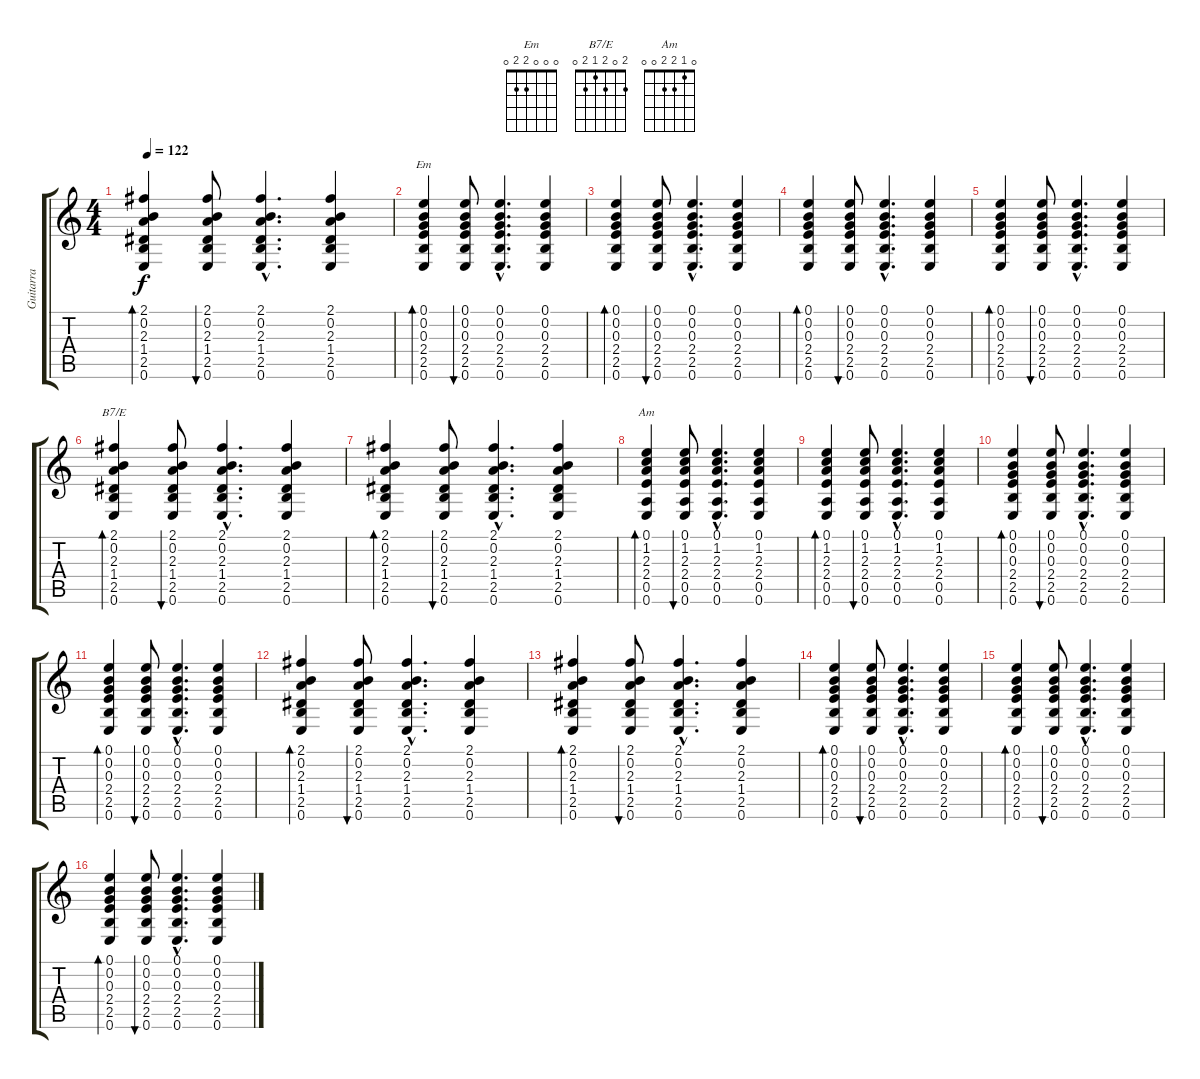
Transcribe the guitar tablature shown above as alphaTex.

\track ("Guitarra" "Guitarra") {instrument electricguitarjazz}
\staff {score tabs}
\tuning (E4 B3 G3 D3 A2 E2) {hide}
\chord ("Em" 0 0 0 2 2 0)
\chord ("B7/E" 2 0 2 1 2 0)
\chord ("Am" 0 1 2 2 0 0)
\ts (4 4)
\tempo 122
\clef g2
\ks c
(2.1 0.2 2.3 1.4 2.5 0.6).4{bd 60 dy f} (2.1 0.2 2.3 1.4 2.5 0.6).8{bu 60} (2.1{hac} 0.2{hac} 2.3{hac} 1.4{hac} 2.5{hac} 0.6{hac}).4{d} (2.1 0.2 2.3 1.4 2.5 0.6).4 |
(0.1 0.2 0.3 2.4 2.5 0.6).4{bd 60 ch "Em"} (0.1 0.2 0.3 2.4 2.5 0.6).8{bu 60} (0.1{hac} 0.2{hac} 0.3{hac} 2.4{hac} 2.5{hac} 0.6{hac}).4{d} (0.1 0.2 0.3 2.4 2.5 0.6).4 |
(0.1 0.2 0.3 2.4 2.5 0.6).4{bd 60} (0.1 0.2 0.3 2.4 2.5 0.6).8{bu 60} (0.1{hac} 0.2{hac} 0.3{hac} 2.4{hac} 2.5{hac} 0.6{hac}).4{d} (0.1 0.2 0.3 2.4 2.5 0.6).4 |
(0.1 0.2 0.3 2.4 2.5 0.6).4{bd 60} (0.1 0.2 0.3 2.4 2.5 0.6).8{bu 60} (0.1{hac} 0.2{hac} 0.3{hac} 2.4{hac} 2.5{hac} 0.6{hac}).4{d} (0.1 0.2 0.3 2.4 2.5 0.6).4 |
(0.1 0.2 0.3 2.4 2.5 0.6).4{bd 60} (0.1 0.2 0.3 2.4 2.5 0.6).8{bu 60} (0.1{hac} 0.2{hac} 0.3{hac} 2.4{hac} 2.5{hac} 0.6{hac}).4{d} (0.1 0.2 0.3 2.4 2.5 0.6).4 |
(2.1 0.2 2.3 1.4 2.5 0.6).4{bd 60 ch "B7/E"} (2.1 0.2 2.3 1.4 2.5 0.6).8{bu 60} (2.1{hac} 0.2{hac} 2.3{hac} 1.4{hac} 2.5{hac} 0.6{hac}).4{d} (2.1 0.2 2.3 1.4 2.5 0.6).4 |
(2.1 0.2 2.3 1.4 2.5 0.6).4{bd 60} (2.1 0.2 2.3 1.4 2.5 0.6).8{bu 60} (2.1{hac} 0.2{hac} 2.3{hac} 1.4{hac} 2.5{hac} 0.6{hac}).4{d} (2.1 0.2 2.3 1.4 2.5 0.6).4 |
(0.1 1.2 2.3 2.4 0.5 0.6).4{bd 60 ch "Am"} (0.1 1.2 2.3 2.4 0.5 0.6).8{bu 60} (0.1{hac} 1.2{hac} 2.3{hac} 2.4{hac} 0.5{hac} 0.6{hac}).4{d} (0.1 1.2 2.3 2.4 0.5 0.6).4 |
(0.1 1.2 2.3 2.4 0.5 0.6).4{bd 60} (0.1 1.2 2.3 2.4 0.5 0.6).8{bu 60} (0.1{hac} 1.2{hac} 2.3{hac} 2.4{hac} 0.5{hac} 0.6{hac}).4{d} (0.1 1.2 2.3 2.4 0.5 0.6).4 |
(0.1 0.2 0.3 2.4 2.5 0.6).4{bd 60} (0.1 0.2 0.3 2.4 2.5 0.6).8{bu 60} (0.1{hac} 0.2{hac} 0.3{hac} 2.4{hac} 2.5{hac} 0.6{hac}).4{d} (0.1 0.2 0.3 2.4 2.5 0.6).4 |
(0.1 0.2 0.3 2.4 2.5 0.6).4{bd 60} (0.1 0.2 0.3 2.4 2.5 0.6).8{bu 60} (0.1{hac} 0.2{hac} 0.3{hac} 2.4{hac} 2.5{hac} 0.6{hac}).4{d} (0.1 0.2 0.3 2.4 2.5 0.6).4 |
(2.1 0.2 2.3 1.4 2.5 0.6).4{bd 60} (2.1 0.2 2.3 1.4 2.5 0.6).8{bu 60} (2.1{hac} 0.2{hac} 2.3{hac} 1.4{hac} 2.5{hac} 0.6{hac}).4{d} (2.1 0.2 2.3 1.4 2.5 0.6).4 |
(2.1 0.2 2.3 1.4 2.5 0.6).4{bd 60} (2.1 0.2 2.3 1.4 2.5 0.6).8{bu 60} (2.1{hac} 0.2{hac} 2.3{hac} 1.4{hac} 2.5{hac} 0.6{hac}).4{d} (2.1 0.2 2.3 1.4 2.5 0.6).4 |
(0.1 0.2 0.3 2.4 2.5 0.6).4{bd 60} (0.1 0.2 0.3 2.4 2.5 0.6).8{bu 60} (0.1{hac} 0.2{hac} 0.3{hac} 2.4{hac} 2.5{hac} 0.6{hac}).4{d} (0.1 0.2 0.3 2.4 2.5 0.6).4 |
(0.1 0.2 0.3 2.4 2.5 0.6).4{bd 60} (0.1 0.2 0.3 2.4 2.5 0.6).8{bu 60} (0.1{hac} 0.2{hac} 0.3{hac} 2.4{hac} 2.5{hac} 0.6{hac}).4{d} (0.1 0.2 0.3 2.4 2.5 0.6).4 |
(0.1 0.2 0.3 2.4 2.5 0.6).4{bd 60} (0.1 0.2 0.3 2.4 2.5 0.6).8{bu 60} (0.1{hac} 0.2{hac} 0.3{hac} 2.4{hac} 2.5{hac} 0.6{hac}).4{d} (0.1 0.2 0.3 2.4 2.5 0.6).4
